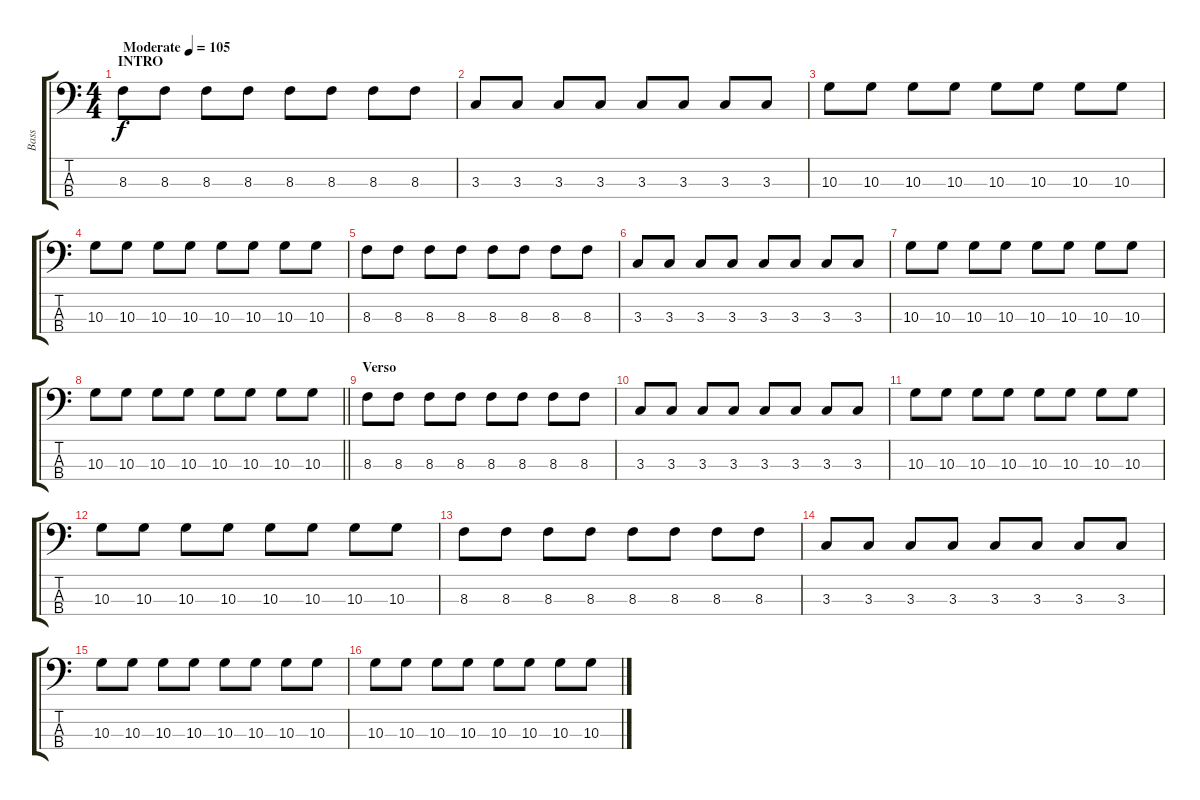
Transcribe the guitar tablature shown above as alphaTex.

\track ("Bass" "Bass") {instrument electricbassfinger}
\staff {score tabs}
\tuning (G2 D2 A1 D1) {hide}
\ts (4 4)
\section ("" "INTRO")
\tempo (105 "Moderate")
\clef f4
\ks c
8.3.8{dy f instrument electricbassfinger} 8.3.8 8.3.8 8.3.8 8.3.8 8.3.8 8.3.8 8.3.8 |
3.3.8 3.3.8 3.3.8 3.3.8 3.3.8 3.3.8 3.3.8 3.3.8 |
10.3.8 10.3.8 10.3.8 10.3.8 10.3.8 10.3.8 10.3.8 10.3.8 |
10.3.8 10.3.8 10.3.8 10.3.8 10.3.8 10.3.8 10.3.8 10.3.8 |
8.3.8 8.3.8 8.3.8 8.3.8 8.3.8 8.3.8 8.3.8 8.3.8 |
3.3.8 3.3.8 3.3.8 3.3.8 3.3.8 3.3.8 3.3.8 3.3.8 |
10.3.8 10.3.8 10.3.8 10.3.8 10.3.8 10.3.8 10.3.8 10.3.8 |
\barLineRight lightlight
10.3.8 10.3.8 10.3.8 10.3.8 10.3.8 10.3.8 10.3.8 10.3.8 |
\section ("" "Verso")
8.3.8 8.3.8 8.3.8 8.3.8 8.3.8 8.3.8 8.3.8 8.3.8 |
3.3.8 3.3.8 3.3.8 3.3.8 3.3.8 3.3.8 3.3.8 3.3.8 |
10.3.8 10.3.8 10.3.8 10.3.8 10.3.8 10.3.8 10.3.8 10.3.8 |
10.3.8 10.3.8 10.3.8 10.3.8 10.3.8 10.3.8 10.3.8 10.3.8 |
8.3.8 8.3.8 8.3.8 8.3.8 8.3.8 8.3.8 8.3.8 8.3.8 |
3.3.8 3.3.8 3.3.8 3.3.8 3.3.8 3.3.8 3.3.8 3.3.8 |
10.3.8 10.3.8 10.3.8 10.3.8 10.3.8 10.3.8 10.3.8 10.3.8 |
10.3.8 10.3.8 10.3.8 10.3.8 10.3.8 10.3.8 10.3.8 10.3.8
